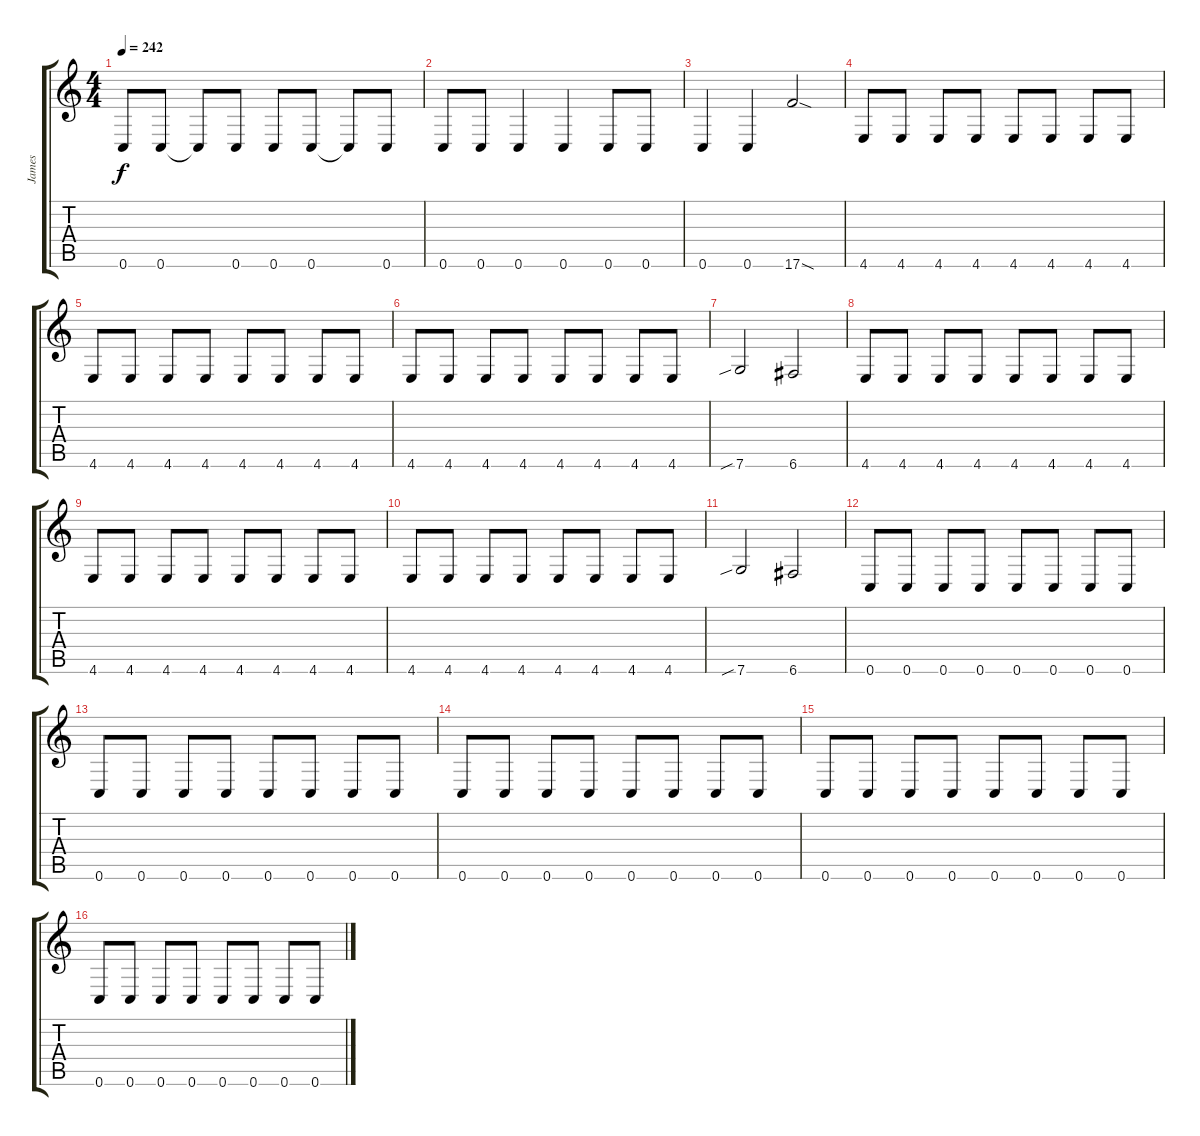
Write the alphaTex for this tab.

\track ("James" "James") {instrument electricbasspick}
\staff {score tabs}
\tuning (D4 A3 F3 C3 G2 C2) {hide}
\ts (4 4)
\tempo 242
\clef g2
\ks c
0.6.8{dy f} 0.6.8 0.6{t}.8 0.6.8 0.6.8 0.6.8 0.6{t}.8 0.6.8 |
0.6.8 0.6.8 0.6.4 0.6.4 0.6.8 0.6.8 |
0.6.4 0.6.4 17.6{sod}.2 |
4.6.8 4.6.8 4.6.8 4.6.8 4.6.8 4.6.8 4.6.8 4.6.8 |
4.6.8 4.6.8 4.6.8 4.6.8 4.6.8 4.6.8 4.6.8 4.6.8 |
4.6.8 4.6.8 4.6.8 4.6.8 4.6.8 4.6.8 4.6.8 4.6.8 |
7.6{sib}.2 6.6.2 |
4.6.8 4.6.8 4.6.8 4.6.8 4.6.8 4.6.8 4.6.8 4.6.8 |
4.6.8 4.6.8 4.6.8 4.6.8 4.6.8 4.6.8 4.6.8 4.6.8 |
4.6.8 4.6.8 4.6.8 4.6.8 4.6.8 4.6.8 4.6.8 4.6.8 |
7.6{sib}.2 6.6.2 |
0.6.8 0.6.8 0.6.8 0.6.8 0.6.8 0.6.8 0.6.8 0.6.8 |
0.6.8 0.6.8 0.6.8 0.6.8 0.6.8 0.6.8 0.6.8 0.6.8 |
0.6.8 0.6.8 0.6.8 0.6.8 0.6.8 0.6.8 0.6.8 0.6.8 |
0.6.8 0.6.8 0.6.8 0.6.8 0.6.8 0.6.8 0.6.8 0.6.8 |
0.6.8 0.6.8 0.6.8 0.6.8 0.6.8 0.6.8 0.6.8 0.6.8
